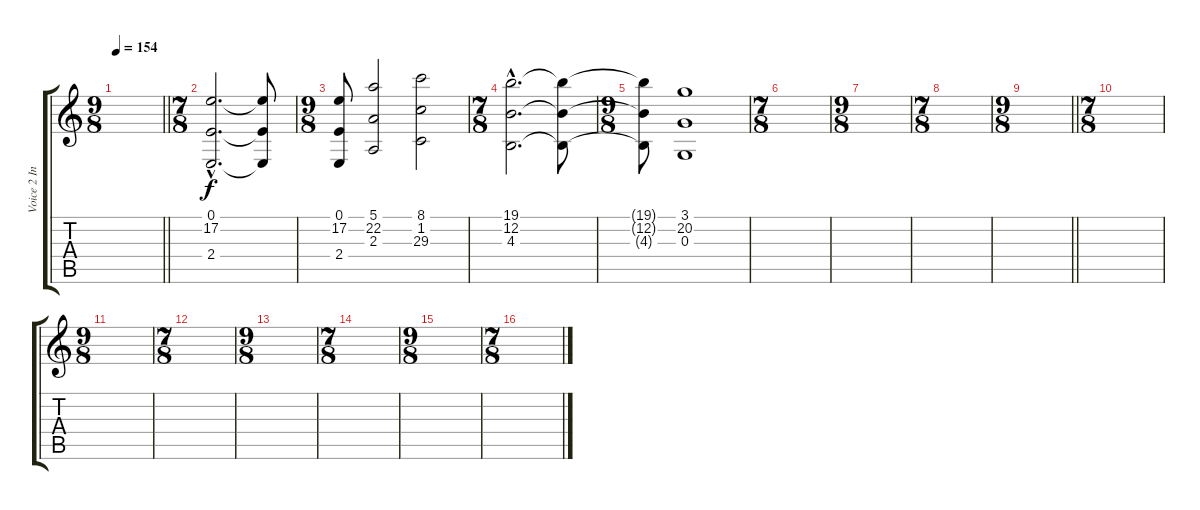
\track ("Voice 2 Indian 2" "Voice 2 In") {instrument voiceoohs}
\staff {score tabs}
\tuning (E4 B3 G3 D3 A2 E2) {hide}
\ts (9 8)
\tempo 154
\clef g2
\barLineRight lightlight
\ks c
|
\ts (7 8)
(0.1{hac} 17.2{hac} 2.4{hac}).2{d volume 16} (0.1{t} 17.2{t} 2.4{t}).8 |
\ts (9 8)
(0.1 17.2 2.4).8 (5.1 22.2 2.3).2 (8.1 1.2 29.3).2 |
\ts (7 8)
(19.1{hac} 12.2{hac} 4.3{hac}).2{d} (19.1{t} 12.2{t} 4.3{t}).8 |
\ts (9 8)
(19.1{t} 12.2{t} 4.3{t}).8 (3.1 20.2 0.3).1 |
\ts (7 8)
|
\ts (9 8)
|
\ts (7 8)
|
\ts (9 8)
\barLineRight lightlight
|
\ts (7 8)
|
\ts (9 8)
|
\ts (7 8)
|
\ts (9 8)
|
\ts (7 8)
|
\ts (9 8)
|
\ts (7 8)
